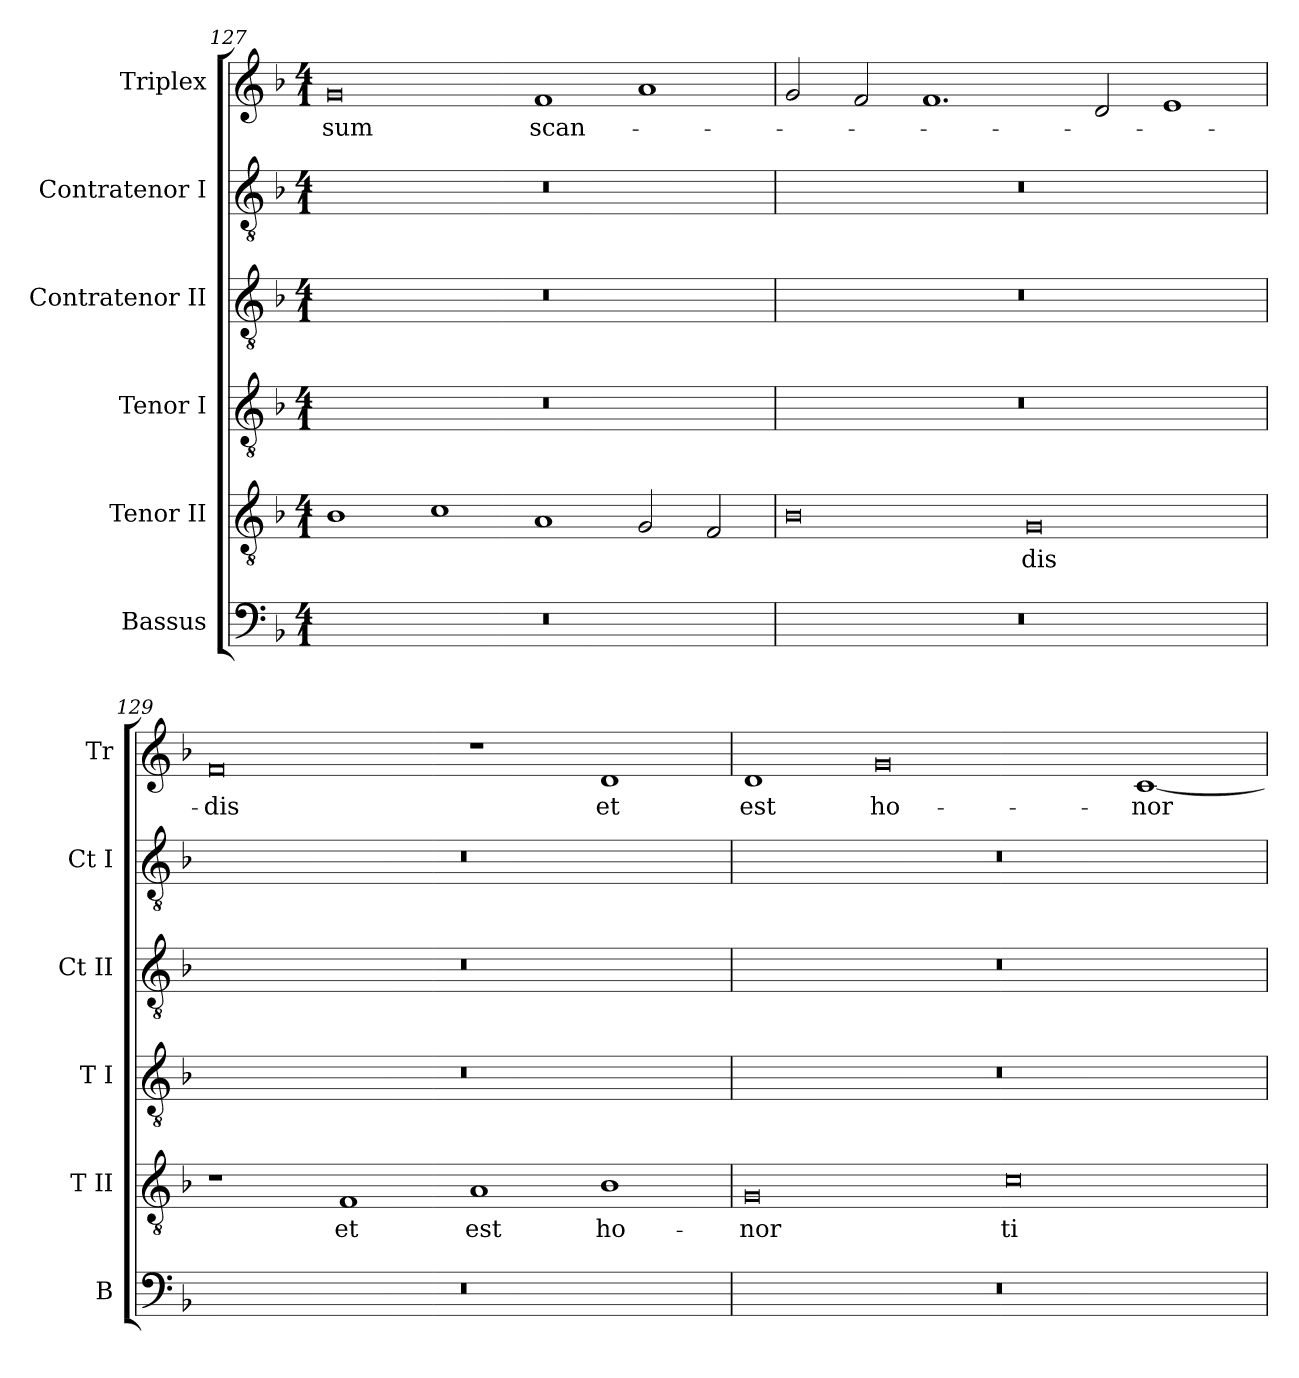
**kern	**kern	**text	**kern	**kern	**kern	**kern	**text
*part6	*part5	*part5	*part4	*part3	*part2	*part1	*part1
*staff6	*staff5	*staff5	*staff4	*staff3	*staff2	*staff1	*staff1
*I"Bassus	*I"Tenor II	*	*I"Tenor I	*I"Contratenor II	*I"Contratenor I	*I"Triplex	*
*I'B	*I'T II	*	*I'T I	*I'Ct II	*I'Ct I	*I'Tr	*
!!LO:LB:g=z
*clefF4	*clefGv2	*	*clefGv2	*clefGv2	*clefGv2	*clefG2	*
*	*ITrd7c12	*	*ITrd7c12	*ITrd7c12	*ITrd7c12	*	*
*k[b-]	*k[b-]	*	*k[b-]	*k[b-]	*k[b-]	*k[b-]	*
*F:	*F:	*	*F:	*F:	*F:	*F:	*
*M4/1	*M4/1	*	*M4/1	*M4/1	*M4/1	*M4/1	*
=127	=127	=127	=127	=127	=127	=127	=127
!LO:N:vis=1	!	!	!LO:N:vis=1	!LO:N:vis=1	!LO:N:vis=1	!	!
!	!	!	!	!	!	!	!LO:LY:b:color=#000000
00r	1BB-i	.	00r	00r	00r	0gi	-sum
.	1Ci	.	.	.	.	.	.
!	!	!	!	!	!	!	!LO:LY:b:color=#000000
.	1AAi	.	.	.	.	1fi	scan-
.	2GGi/	.	.	.	.	1ai	.
.	2FFi/	.	.	.	.	.	.
=128`	=128`	=128`	=128`	=128`	=128`	=128`	=128`
!LO:N:vis=1	!	!	!LO:N:vis=1	!LO:N:vis=1	!LO:N:vis=1	!	!
00r	0BB-i	.	00r	00r	00r	2gi/	.
.	.	.	.	.	.	2fi/	.
.	.	.	.	.	.	1.fi	.
!	!	!LO:LY:b:color=#000000	!	!	!	!	!
.	0GGi	-dis	.	.	.	.	.
.	.	.	.	.	.	2di/	.
.	.	.	.	.	.	1ei	.
=129`	=129`	=129`	=129`	=129`	=129`	=129`	=129`
!LO:N:vis=1	!	!	!LO:N:vis=1	!LO:N:vis=1	!LO:N:vis=1	!	!
!	!	!	!	!	!	!	!LO:LY:b:color=#000000
00r	1r	.	00r	00r	00r	0fi	-dis
!	!	!LO:LY:b:color=#000000	!	!	!	!	!
.	1FFi	et	.	.	.	.	.
!	!	!LO:LY:b:color=#000000	!	!	!	!	!
.	1AAi	est	.	.	.	1r	.
!	!	!LO:LY:b:color=#000000	!	!	!	!	!
!	!	!	!	!	!	!	!LO:LY:b:color=#000000
.	1BB-i	ho-	.	.	.	1di	et
=130`	=130`	=130`	=130`	=130`	=130`	=130`	=130`
!LO:N:vis=1	!	!	!	!	!	!	!
!	!	!LO:LY:b:color=#000000	!LO:N:vis=1	!LO:N:vis=1	!LO:N:vis=1	!	!
!	!	!	!	!	!	!	!LO:LY:b:color=#000000
00r	0GGi	-nor	00r	00r	00r	1di	est
!	!	!	!	!	!	!	!LO:LY:b:color=#000000
.	.	.	.	.	.	0gi	ho-
!	!	!LO:LY:b:color=#000000	!	!	!	!	!
.	0Ci	ti-	.	.	.	.	.
!	!	!	!	!	!	!	!LO:LY:b:color=#000000
.	.	.	.	.	.	[<1ci	-nor
=`	=`	=`	=`	=`	=`	=`	=`
*-	*-	*-	*-	*-	*-	*-	*-
